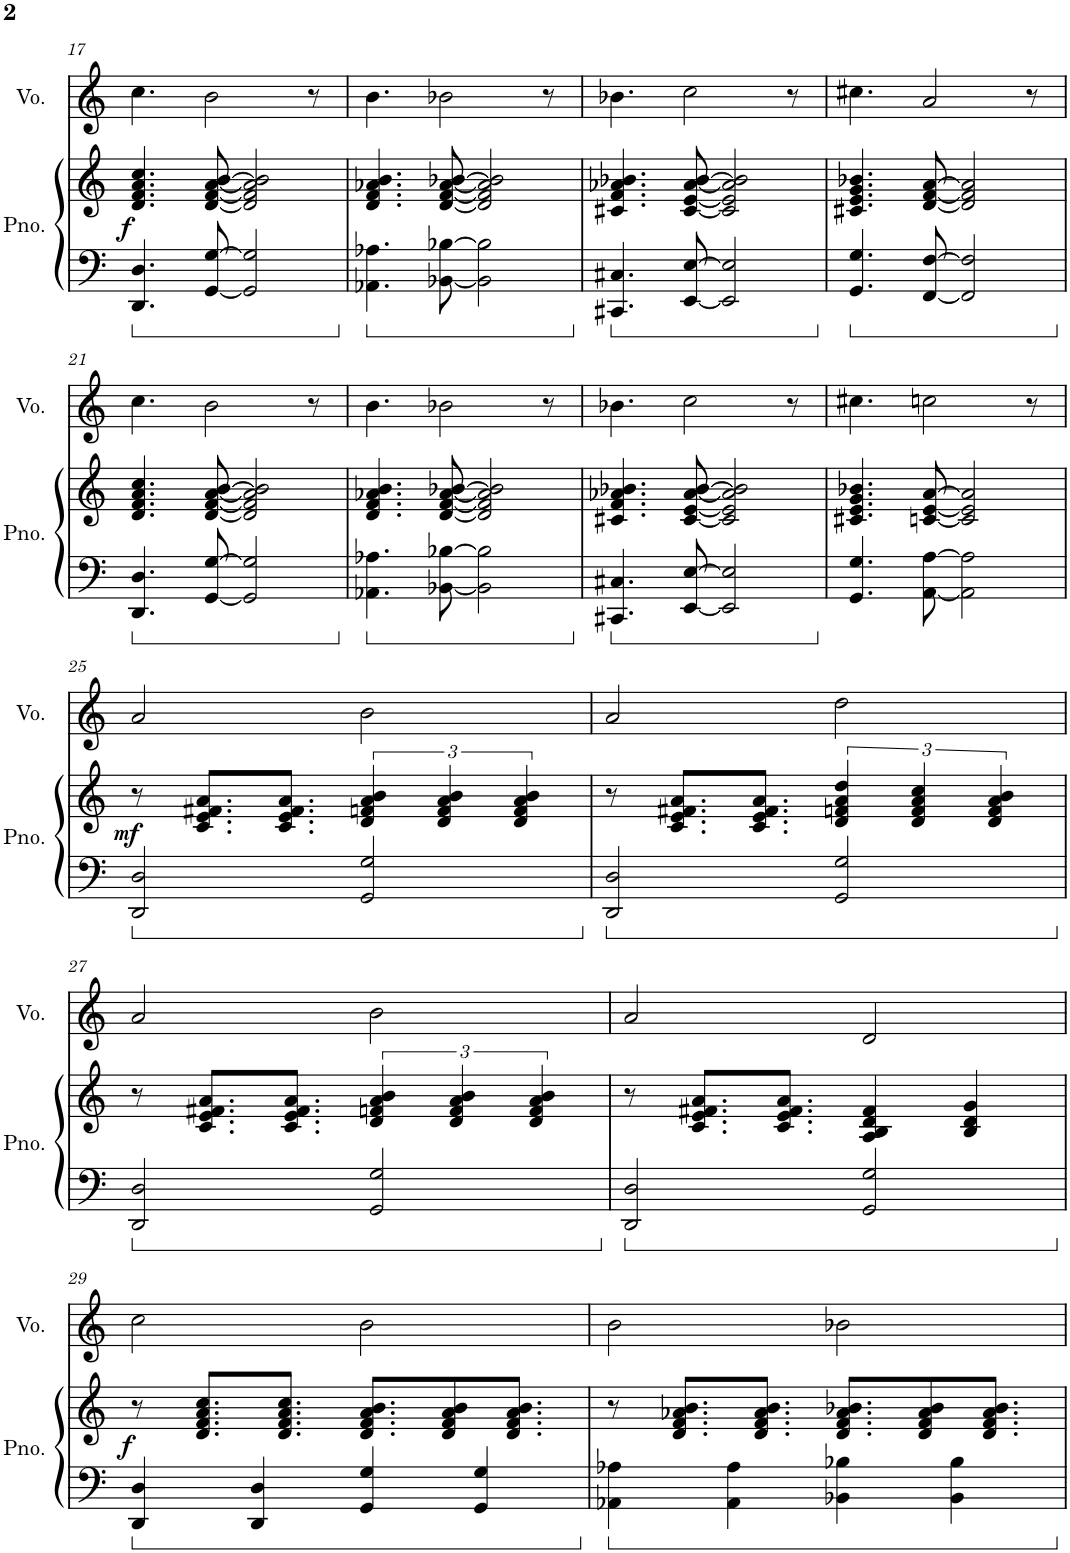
**kern	**kern	**dynam	**kern
*part2	*part2	*part2	*part1
*staff3	*staff2	*staff2/3	*staff1
*I"Piano	*	*	*I"Voice
*I'Pno.	*	*	*I'Vo.
!!LO:PB:g=z
*clefF4	*clefG2	*	*clefG2
*k[]	*k[]	*	*k[]
*M4/4	*M4/4	*	*M4/4
=17	=17	=17	=17
!	!	!LO:DY:a=2	!
4.DD/ 4.D/	4.d/ 4.f/ 4.a/ 4.cc/	f	4.cc\
[8GG/ [8G/	[8d/ [8f/ [8a/ [8b/	.	2b\
2GG/] 2G/]	2d/] 2f/] 2a/] 2b/]	.	.
.	.	.	8r
=18	=18	=18	=18
4.AA-X\ 4.A-X\	4.d/ 4.f/ 4.a-X/ 4.b/	.	4.b\
[8BB-X\ [8B-X\	[8d/ [8f/ [8a-/ [8b-X/	.	2b-X\
2BB-\] 2B-\]	2d/] 2f/] 2a-/] 2b-/]	.	.
.	.	.	8r
=19	=19	=19	=19
4.CC#X/ 4.C#X/	4.c#X/ 4.f/ 4.a-X/ 4.b-X/	.	4.b-X\
[8EE/ [8E/	[8c#/ [8e/ [8a-/ [8b-/	.	2cc\
2EE/] 2E/]	2c#/] 2e/] 2a-/] 2b-/]	.	.
.	.	.	8r
=20	=20	=20	=20
4.GG/ 4.G/	4.c#X/ 4.e/ 4.g/ 4.b-X/	.	4.cc#X\
[8FF/ [8F/	[8d/ [8f/ [8a/	.	2a/
2FF/] 2F/]	2d/] 2f/] 2a/]	.	.
.	.	.	8r
!!LO:LB:g=z
=21	=21	=21	=21
4.DD/ 4.D/	4.d/ 4.f/ 4.a/ 4.cc/	.	4.cc\
[8GG/ [8G/	[8d/ [8f/ [8a/ [8b/	.	2b\
2GG/] 2G/]	2d/] 2f/] 2a/] 2b/]	.	.
.	.	.	8r
=22	=22	=22	=22
4.AA-X\ 4.A-X\	4.d/ 4.f/ 4.a-X/ 4.b/	.	4.b\
[8BB-X\ [8B-X\	[8d/ [8f/ [8a-/ [8b-X/	.	2b-X\
2BB-\] 2B-\]	2d/] 2f/] 2a-/] 2b-/]	.	.
.	.	.	8r
=23	=23	=23	=23
4.CC#X/ 4.C#X/	4.c#X/ 4.f/ 4.a-X/ 4.b-X/	.	4.b-X\
[8EE/ [8E/	[8c#/ [8e/ [8a-/ [8b-/	.	2cc\
2EE/] 2E/]	2c#/] 2e/] 2a-/] 2b-/]	.	.
.	.	.	8r
=24	=24	=24	=24
4.GG/ 4.G/	4.c#X/ 4.e/ 4.g/ 4.b-X/	.	4.cc#X\
[8AA\ [8A\	[8cn/ [8e/ [8a/	.	2ccn\
2AA\] 2A\]	2c/] 2e/] 2a/]	.	.
.	.	.	8r
!!LO:LB:g=z
=25	=25	=25	=25
!	!	!LO:DY:a=2	!
2DD/ 2D/	8r	mf	2a/
.	8.c/ 8.e/ 8.f#X/ 8.a/L	.	.
.	8.c/ 8.e/ 8.f#/ 8.a/J	.	.
2GG/ 2G/	6d/ 6fn/ 6a/ 6b/	.	2b\
.	6d/ 6f/ 6a/ 6b/	.	.
.	6d/ 6f/ 6a/ 6b/	.	.
=26	=26	=26	=26
2DD/ 2D/	8r	.	2a/
.	8.c/ 8.e/ 8.f#X/ 8.a/L	.	.
.	8.c/ 8.e/ 8.f#/ 8.a/J	.	.
2GG/ 2G/	6d/ 6fn/ 6a/ 6dd/	.	2dd\
.	6d/ 6f/ 6a/ 6cc/	.	.
.	6d/ 6f/ 6a/ 6b/	.	.
!!LO:LB:g=z
=27	=27	=27	=27
2DD/ 2D/	8r	.	2a/
.	8.c/ 8.e/ 8.f#X/ 8.a/L	.	.
.	8.c/ 8.e/ 8.f#/ 8.a/J	.	.
2GG/ 2G/	6d/ 6fn/ 6a/ 6b/	.	2b\
.	6d/ 6f/ 6a/ 6b/	.	.
.	6d/ 6f/ 6a/ 6b/	.	.
=28	=28	=28	=28
2DD/ 2D/	8r	.	2a/
.	8.c/ 8.e/ 8.f#X/ 8.a/L	.	.
.	8.c/ 8.e/ 8.f#/ 8.a/J	.	.
2GG/ 2G/	4A/ 4B/ 4d/ 4f#/	.	2d/
.	4B/ 4d/ 4g/	.	.
!!LO:LB:g=z
=29	=29	=29	=29
!	!	!LO:DY:a=2	!
4DD/ 4D/	8r	f	2cc\
.	8.d/ 8.f/ 8.a/ 8.cc/L	.	.
4DD/ 4D/	.	.	.
.	8.d/ 8.f/ 8.a/ 8.cc/J	.	.
4GG/ 4G/	8.d/ 8.f/ 8.a/ 8.b/L	.	2b\
.	8d/ 8f/ 8a/ 8b/	.	.
4GG/ 4G/	.	.	.
.	8.d/ 8.f/ 8.a/ 8.b/J	.	.
=30	=30	=30	=30
4AA-X\ 4A-X\	8r	.	2b\
.	8.d/ 8.f/ 8.a-X/ 8.b/L	.	.
4AA-\ 4A-\	.	.	.
.	8.d/ 8.f/ 8.a-/ 8.b/J	.	.
4BB-X\ 4B-X\	8.d/ 8.f/ 8.a-/ 8.b-X/L	.	2b-X\
.	8d/ 8f/ 8a-/ 8b-/	.	.
4BB-\ 4B-\	.	.	.
.	8.d/ 8.f/ 8.a-/ 8.b-/J	.	.
=	=	=	=
*-	*-	*-	*-
